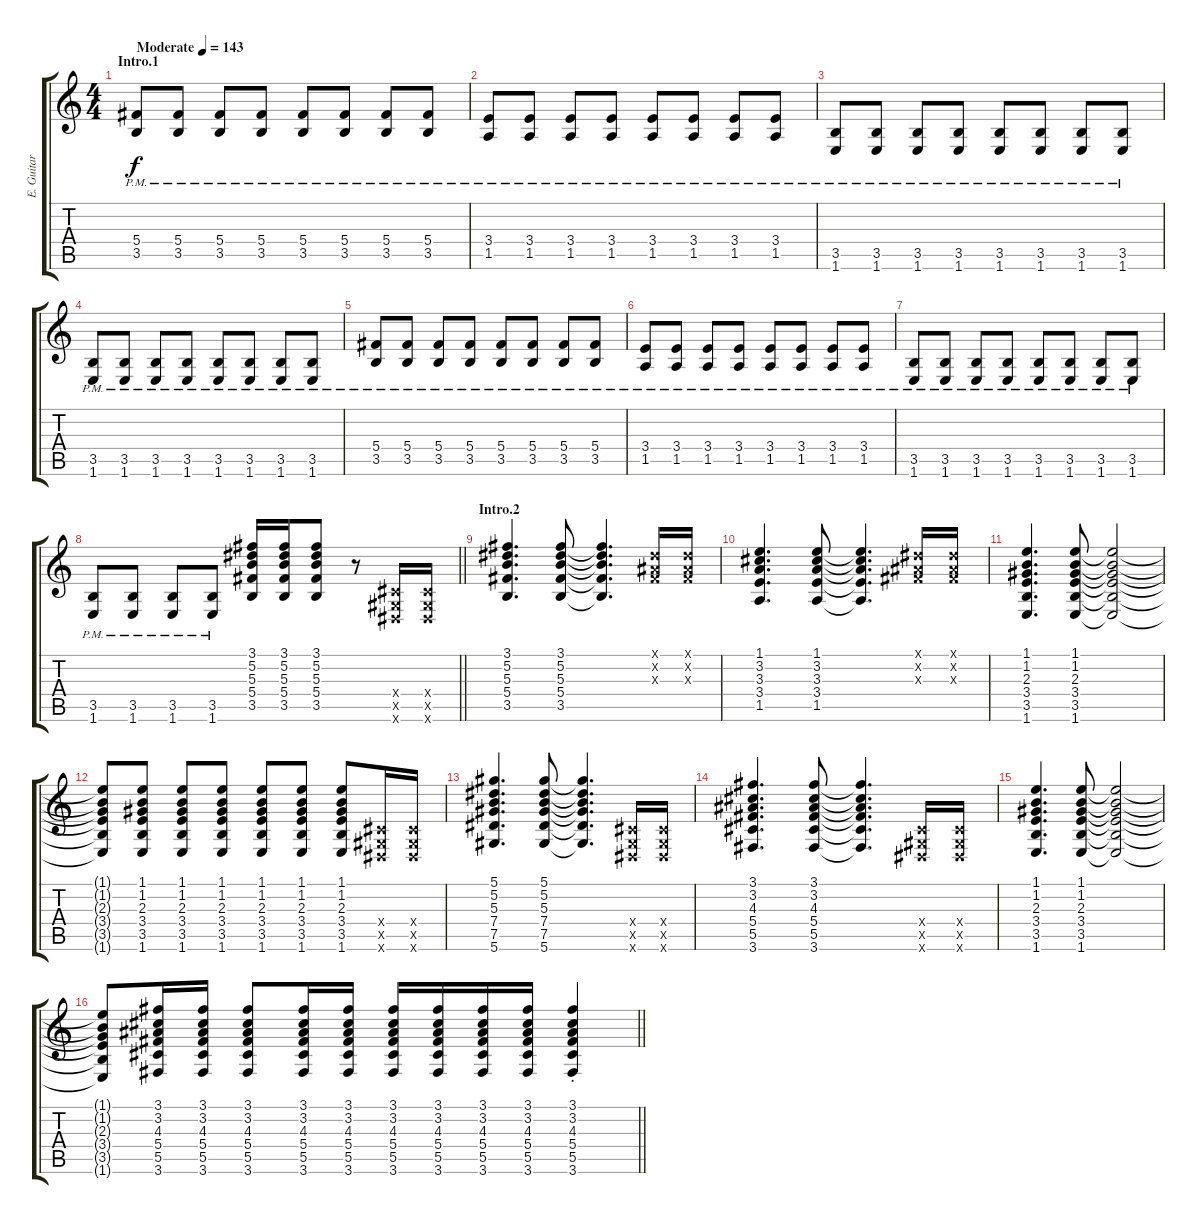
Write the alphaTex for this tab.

\track ("E. Guitar III" "E. Guitar ") {instrument distortionguitar}
\staff {score tabs}
\tuning (Eb4 Bb3 Gb3 Db3 Ab2 Eb2) {hide}
\ts (4 4)
\section ("" "Intro.1")
\tempo (143 "Moderate")
\clef g2
\ks c
(5.4{pm} 3.5{pm}).8{dy f instrument distortionguitar} (5.4{pm} 3.5{pm}).8 (5.4{pm} 3.5{pm}).8 (5.4{pm} 3.5{pm}).8 (5.4{pm} 3.5{pm}).8 (5.4{pm} 3.5{pm}).8 (5.4{pm} 3.5{pm}).8 (5.4{pm} 3.5{pm}).8 |
(3.4{pm} 1.5{pm}).8 (3.4{pm} 1.5{pm}).8 (3.4{pm} 1.5{pm}).8 (3.4{pm} 1.5{pm}).8 (3.4{pm} 1.5{pm}).8 (3.4{pm} 1.5{pm}).8 (3.4{pm} 1.5{pm}).8 (3.4{pm} 1.5{pm}).8 |
(3.5{pm} 1.6{pm}).8 (3.5{pm} 1.6{pm}).8 (3.5{pm} 1.6{pm}).8 (3.5{pm} 1.6{pm}).8 (3.5{pm} 1.6{pm}).8 (3.5{pm} 1.6{pm}).8 (3.5{pm} 1.6{pm}).8 (3.5{pm} 1.6{pm}).8 |
(3.5{pm} 1.6{pm}).8 (3.5{pm} 1.6{pm}).8 (3.5{pm} 1.6{pm}).8 (3.5{pm} 1.6{pm}).8 (3.5{pm} 1.6{pm}).8 (3.5{pm} 1.6{pm}).8 (3.5{pm} 1.6{pm}).8 (3.5{pm} 1.6{pm}).8 |
(5.4{pm} 3.5{pm}).8 (5.4{pm} 3.5{pm}).8 (5.4{pm} 3.5{pm}).8 (5.4{pm} 3.5{pm}).8 (5.4{pm} 3.5{pm}).8 (5.4{pm} 3.5{pm}).8 (5.4{pm} 3.5{pm}).8 (5.4{pm} 3.5{pm}).8 |
(3.4{pm} 1.5{pm}).8 (3.4{pm} 1.5{pm}).8 (3.4{pm} 1.5{pm}).8 (3.4{pm} 1.5{pm}).8 (3.4{pm} 1.5{pm}).8 (3.4{pm} 1.5{pm}).8 (3.4{pm} 1.5{pm}).8 (3.4{pm} 1.5{pm}).8 |
(3.5{pm} 1.6{pm}).8 (3.5{pm} 1.6{pm}).8 (3.5{pm} 1.6{pm}).8 (3.5{pm} 1.6{pm}).8 (3.5{pm} 1.6{pm}).8 (3.5{pm} 1.6{pm}).8 (3.5{pm} 1.6{pm}).8 (3.5{pm} 1.6{pm}).8 |
\barLineRight lightlight
(3.5{pm} 1.6{pm}).8 (3.5{pm} 1.6{pm}).8 (3.5{pm} 1.6{pm}).8 (3.5{pm} 1.6{pm}).8 (3.1 5.2 5.3 5.4 3.5).16 (3.1 5.2 5.3 5.4 3.5).16 (3.1 5.2 5.3 5.4 3.5).8 r.8 (0.4{x} 0.5{x} 0.6{x}).16 (0.4{x} 0.5{x} 0.6{x}).16 |
\section ("" "Intro.2")
(3.1 5.2 5.3 5.4 3.5).4{d} (3.1 5.2 5.3 5.4 3.5).8 (3.1{t} 5.2{t} 5.3{t} 5.4{t} 3.5{t}).4{d} (0.1{x} 0.2{x} 0.3{x}).16 (0.1{x} 0.2{x} 0.3{x}).16 |
(1.1 3.2 3.3 3.4 1.5).4{d} (1.1 3.2 3.3 3.4 1.5).8 (1.1{t} 3.2{t} 3.3{t} 3.4{t} 1.5{t}).4{d} (0.1{x} 0.2{x} 0.3{x}).16 (0.1{x} 0.2{x} 0.3{x}).16 |
(1.1 1.2 2.3 3.4 3.5 1.6).4{d} (1.1 1.2 2.3 3.4 3.5 1.6).8 (1.1{t} 1.2{t} 2.3{t} 3.4{t} 3.5{t} 1.6{t}).2 |
(1.1{t} 1.2{t} 2.3{t} 3.4{t} 3.5{t} 1.6{t}).8 (1.1 1.2 2.3 3.4 3.5 1.6).8 (1.1 1.2 2.3 3.4 3.5 1.6).8 (1.1 1.2 2.3 3.4 3.5 1.6).8 (1.1 1.2 2.3 3.4 3.5 1.6).8 (1.1 1.2 2.3 3.4 3.5 1.6).8 (1.1 1.2 2.3 3.4 3.5 1.6).8 (0.4{x} 0.5{x} 0.6{x}).16 (0.4{x} 0.5{x} 0.6{x}).16 |
(5.1 5.2 5.3 7.4 7.5 5.6).4{d} (5.1 5.2 5.3 7.4 7.5 5.6).8 (5.1{t} 5.2{t} 5.3{t} 7.4{t} 7.5{t} 5.6{t}).4{d} (0.4{x} 0.5{x} 0.6{x}).16 (0.4{x} 0.5{x} 0.6{x}).16 |
(3.1 3.2 4.3 5.4 5.5 3.6).4{d} (3.1 3.2 4.3 5.4 5.5 3.6).8 (3.1{t} 3.2{t} 4.3{t} 5.4{t} 5.5{t} 3.6{t}).4{d} (0.4{x} 0.5{x} 0.6{x}).16 (0.4{x} 0.5{x} 0.6{x}).16 |
(1.1 1.2 2.3 3.4 3.5 1.6).4{d} (1.1 1.2 2.3 3.4 3.5 1.6).8 (1.1{t} 1.2{t} 2.3{t} 3.4{t} 3.5{t} 1.6{t}).2 |
\barLineRight lightlight
(1.1{t} 1.2{t} 2.3{t} 3.4{t} 3.5{t} 1.6{t}).8 (3.1 3.2 4.3 5.4 5.5 3.6).16 (3.1 3.2 4.3 5.4 5.5 3.6).16 (3.1 3.2 4.3 5.4 5.5 3.6).8 (3.1 3.2 4.3 5.4 5.5 3.6).16 (3.1 3.2 4.3 5.4 5.5 3.6).16 (3.1 3.2 4.3 5.4 5.5 3.6).16 (3.1 3.2 4.3 5.4 5.5 3.6).16 (3.1 3.2 4.3 5.4 5.5 3.6).16 (3.1 3.2 4.3 5.4 5.5 3.6).16 (3.1{st} 3.2{st} 4.3{st} 5.4{st} 5.5{st} 3.6{st}).4
